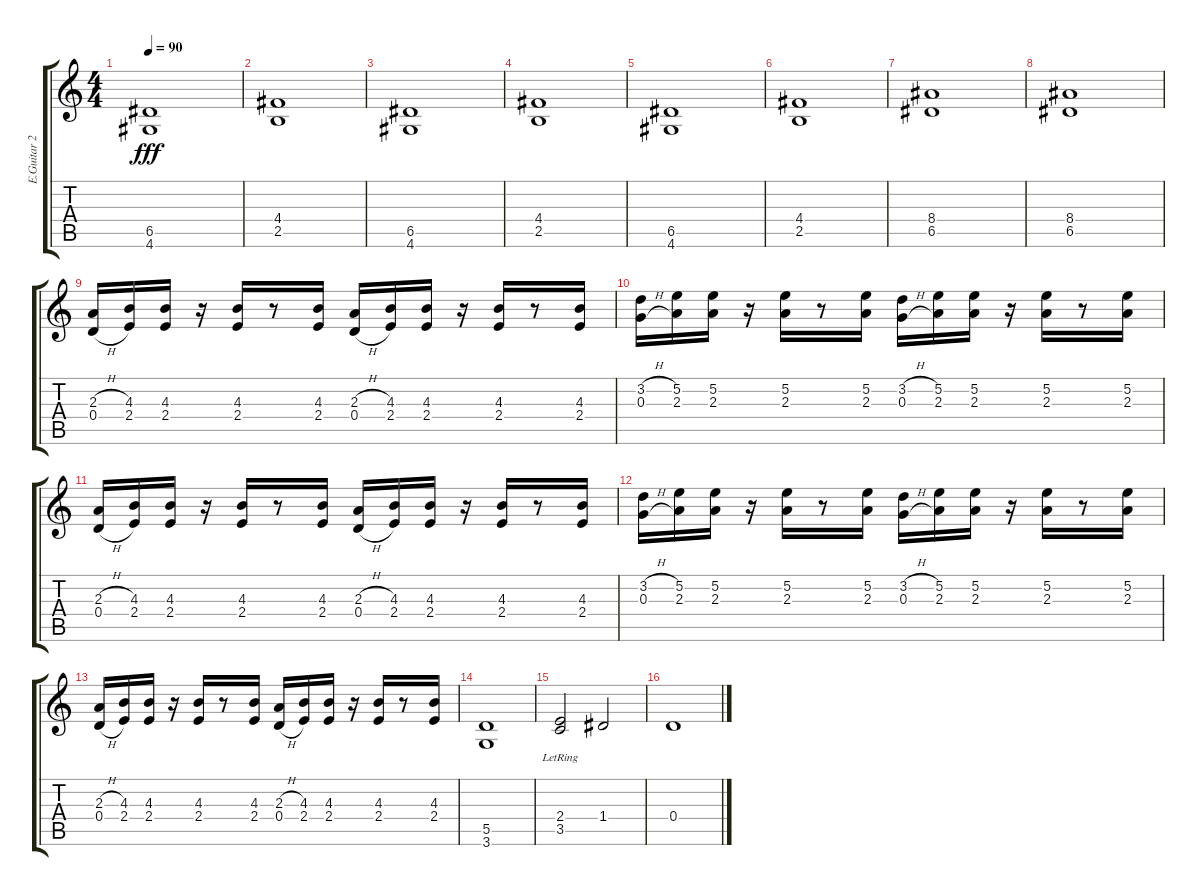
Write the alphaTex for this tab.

\track ("E.Guitar 2" "E.Guitar 2") {instrument distortionguitar}
\staff {score tabs}
\tuning (E4 B3 G3 D3 A2 E2) {hide}
\ts (4 4)
\tempo 90
\clef g2
\ks c
(6.5 4.6).1{dy fff} |
(4.4 2.5).1 |
(6.5 4.6).1 |
(4.4 2.5).1 |
(6.5 4.6).1 |
(4.4 2.5).1 |
(8.4 6.5).1 |
(8.4 6.5).1 |
(2.3{h} 0.4{h}).16 (4.3 2.4).16 (4.3 2.4).16 r.16 (4.3 2.4).16 r.8 (4.3 2.4).16 (2.3{h} 0.4{h}).16 (4.3 2.4).16 (4.3 2.4).16 r.16 (4.3 2.4).16 r.8 (4.3 2.4).16 |
(3.2{h} 0.3{h}).16 (5.2 2.3).16 (5.2 2.3).16 r.16 (5.2 2.3).16 r.8 (5.2 2.3).16 (3.2{h} 0.3{h}).16 (5.2 2.3).16 (5.2 2.3).16 r.16 (5.2 2.3).16 r.8 (5.2 2.3).16 |
(2.3{h} 0.4{h}).16 (4.3 2.4).16 (4.3 2.4).16 r.16 (4.3 2.4).16 r.8 (4.3 2.4).16 (2.3{h} 0.4{h}).16 (4.3 2.4).16 (4.3 2.4).16 r.16 (4.3 2.4).16 r.8 (4.3 2.4).16 |
(3.2{h} 0.3{h}).16 (5.2 2.3).16 (5.2 2.3).16 r.16 (5.2 2.3).16 r.8 (5.2 2.3).16 (3.2{h} 0.3{h}).16 (5.2 2.3).16 (5.2 2.3).16 r.16 (5.2 2.3).16 r.8 (5.2 2.3).16 |
(2.3{h} 0.4{h}).16 (4.3 2.4).16 (4.3 2.4).16 r.16 (4.3 2.4).16 r.8 (4.3 2.4).16 (2.3{h} 0.4{h}).16 (4.3 2.4).16 (4.3 2.4).16 r.16 (4.3 2.4).16 r.8 (4.3 2.4).16 |
(5.5 3.6).1 |
(2.4 3.5{lr}).2 1.4.2 |
0.4.1
